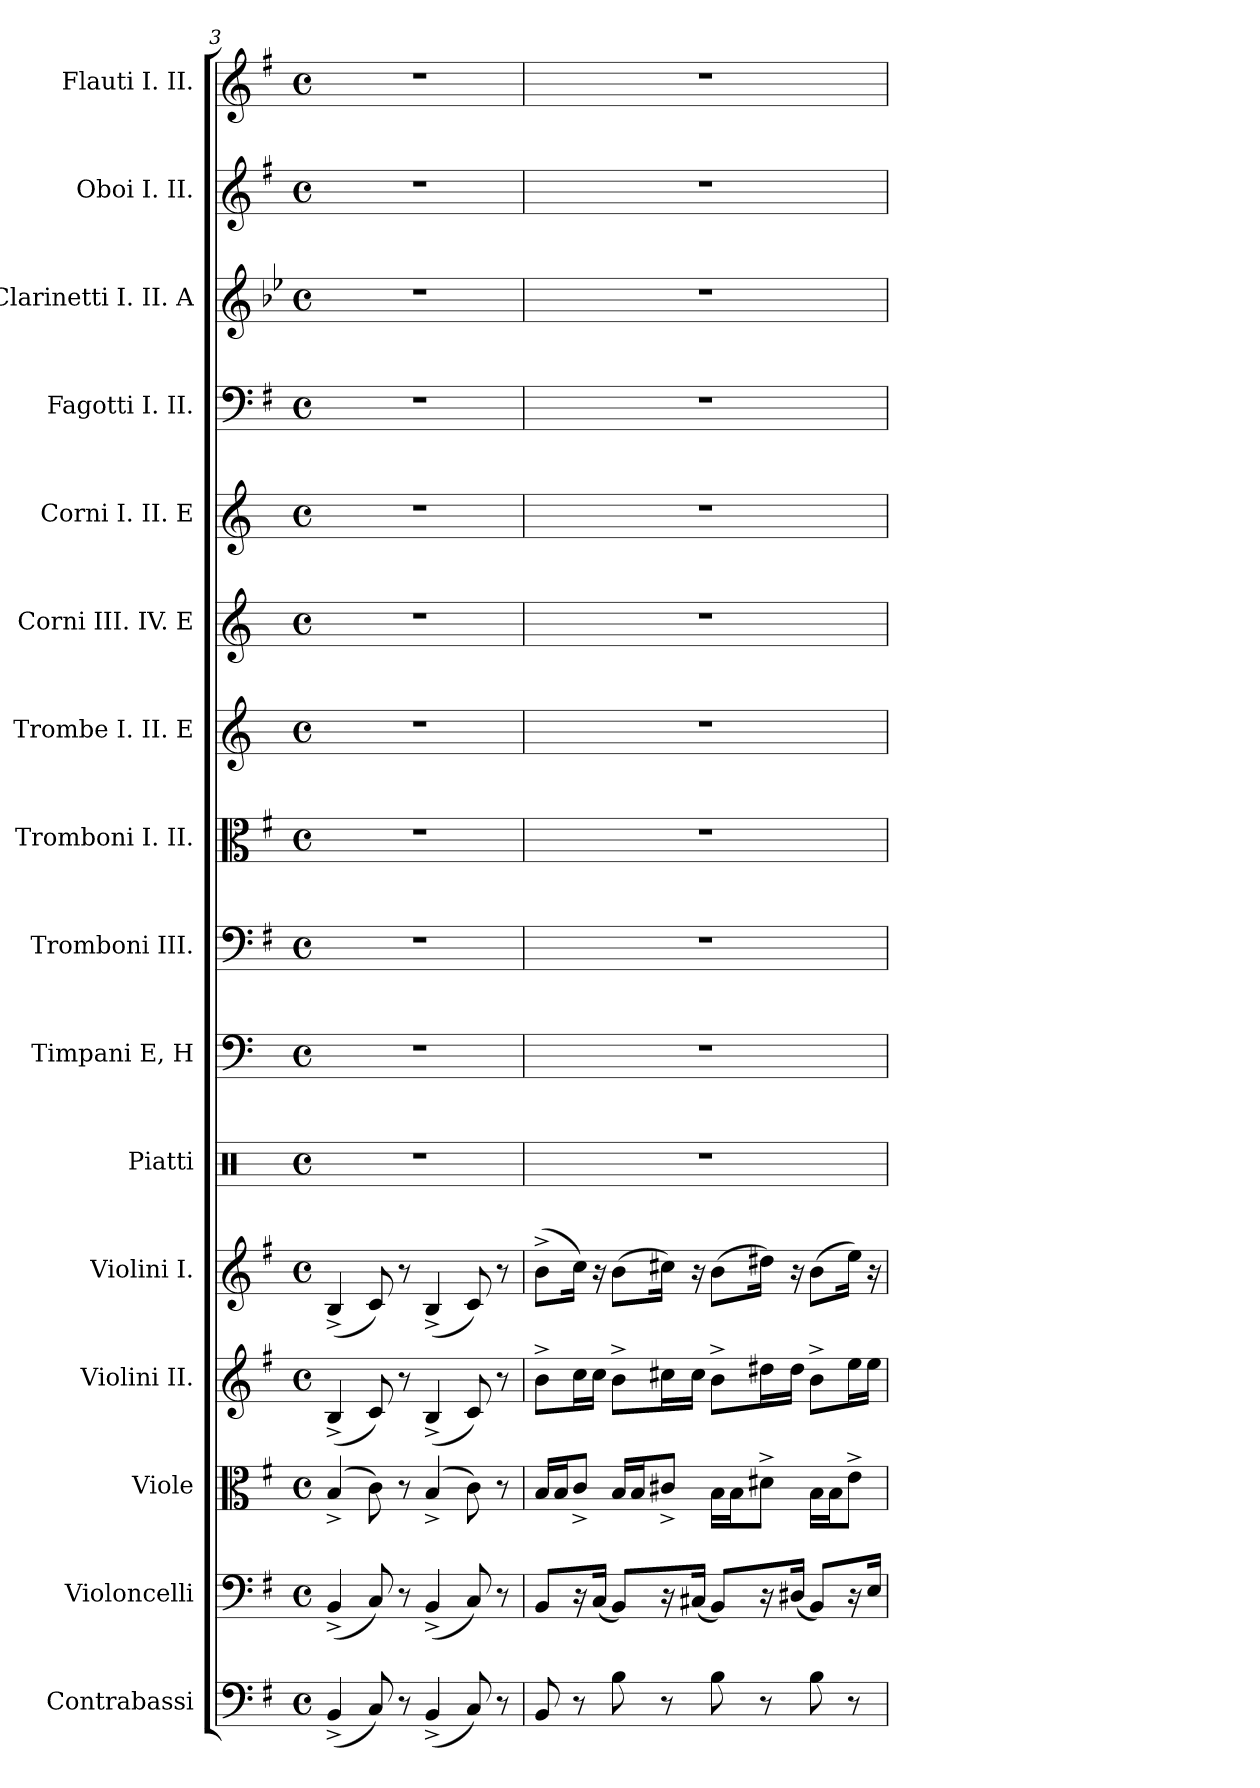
**kern	**kern	**kern	**kern	**kern	**kern	**kern	**kern	**kern	**kern	**kern	**kern	**kern	**kern	**kern	**kern
*part16	*part15	*part14	*part13	*part12	*part11	*part10	*part9	*part8	*part7	*part6	*part5	*part4	*part3	*part2	*part1
*staff16	*staff15	*staff14	*staff13	*staff12	*staff11	*staff10	*staff9	*staff8	*staff7	*staff6	*staff5	*staff4	*staff3	*staff2	*staff1
*I"Contrabassi	*I"Violoncelli	*I"Viole	*I"Violini II.	*I"Violini I.	*I"Piatti	*I"Timpani E, H	*I"Tromboni III.	*I"Tromboni I. II.	*I"Trombe I. II. E	*I"Corni III. IV. E	*I"Corni I. II. E	*I"Fagotti I. II.	*I"Clarinetti I. II. A	*I"Oboi I. II.	*I"Flauti I. II.
*I'Cb.	*I'Vcl.	*I'Vle	*I'Viol. II.	*I'Viol. I.	*I'Piatti	*I'Timp.	*I'Trbni. III.	*I'Trbni. I. II.	*I'Trbe. I. II.	*I'Cor. III. IV. E	*I'Cor. I. II. E	*I'Fag. I. II.	*I'Cl. I. II.	*I'Ob. I. II.	*I'Fl. I. II.
*clefF4	*clefF4	*clefC3	*clefG2	*clefG2	*clefX	*clefF4	*clefF4	*clefC3	*clefG2	*clefG2	*clefG2	*clefF4	*clefG2	*clefG2	*clefG2
*ITrd7c12	*	*	*	*	*	*	*	*	*ITrd1c2	*ITrd5c8	*ITrd5c8	*	*ITrd2c3	*	*
*k[f#]	*k[f#]	*k[f#]	*k[f#]	*k[f#]	*k[]	*k[]	*k[f#]	*k[f#]	*k[b-e-]	*k[f#c#g#d#]	*k[f#c#g#d#]	*k[f#]	*k[f#]	*k[f#]	*k[f#]
*M4/4	*M4/4	*M4/4	*M4/4	*M4/4	*M4/4	*M4/4	*M4/4	*M4/4	*M4/4	*M4/4	*M4/4	*M4/4	*M4/4	*M4/4	*M4/4
*met(c)	*met(c)	*met(c)	*met(c)	*met(c)	*met(c)	*met(c)	*met(c)	*met(c)	*met(c)	*met(c)	*met(c)	*met(c)	*met(c)	*met(c)	*met(c)
=3	=3	=3	=3	=3	=3	=3	=3	=3	=3	=3	=3	=3	=3	=3	=3
(4BBB^/	(4BB^/	(4B^/	(4B^/	(4B^/	1r	1r	1r	1r	1r	1r	1r	1r	1r	1r	1r
8CC/)	8C/)	8c\)	8c/)	8c/)	.	.	.	.	.	.	.	.	.	.	.
8r	8r	8r	8r	8r	.	.	.	.	.	.	.	.	.	.	.
(4BBB^/	(4BB^/	(4B^/	(4B^/	(4B^/	.	.	.	.	.	.	.	.	.	.	.
8CC/)	8C/)	8c\)	8c/)	8c/)	.	.	.	.	.	.	.	.	.	.	.
8r	8r	8r	8r	8r	.	.	.	.	.	.	.	.	.	.	.
=4	=4	=4	=4	=4	=4	=4	=4	=4	=4	=4	=4	=4	=4	=4	=4
8BBB/	8BB/L	16B/LL	8b^\L	(8b^\L	1r	1r	1r	1r	1r	1r	1r	1r	1r	1r	1r
.	.	16B/J	.	.	.	.	.	.	.	.	.	.	.	.	.
8r	16r	8c^/J	16cc\L	16cc\Jk)	.	.	.	.	.	.	.	.	.	.	.
.	(16C/Jk	.	16cc\JJ	16r	.	.	.	.	.	.	.	.	.	.	.
8BB\	8BB/L)	16B/LL	8b^\L	(8b\L	.	.	.	.	.	.	.	.	.	.	.
.	.	16B/J	.	.	.	.	.	.	.	.	.	.	.	.	.
8r	16r	8c#X^/J	16cc#X\L	16cc#X\Jk)	.	.	.	.	.	.	.	.	.	.	.
.	(16C#X/Jk	.	16cc#\JJ	16r	.	.	.	.	.	.	.	.	.	.	.
8BB\	8BB/L)	16B\LL	8b^\L	(8b\L	.	.	.	.	.	.	.	.	.	.	.
.	.	16B\J	.	.	.	.	.	.	.	.	.	.	.	.	.
8r	16r	8d#X^\J	16dd#X\L	16dd#X\Jk)	.	.	.	.	.	.	.	.	.	.	.
.	(16D#X/Jk	.	16dd#\JJ	16r	.	.	.	.	.	.	.	.	.	.	.
8BB\	8BB/L)	16B\LL	8b^\L	(8b\L	.	.	.	.	.	.	.	.	.	.	.
.	.	16B\J	.	.	.	.	.	.	.	.	.	.	.	.	.
8r	16r	8e^\J	16ee\L	16ee\Jk)	.	.	.	.	.	.	.	.	.	.	.
.	16E/Jk	.	16ee\JJ	16r	.	.	.	.	.	.	.	.	.	.	.
=	=	=	=	=	=	=	=	=	=	=	=	=	=	=	=
*-	*-	*-	*-	*-	*-	*-	*-	*-	*-	*-	*-	*-	*-	*-	*-
